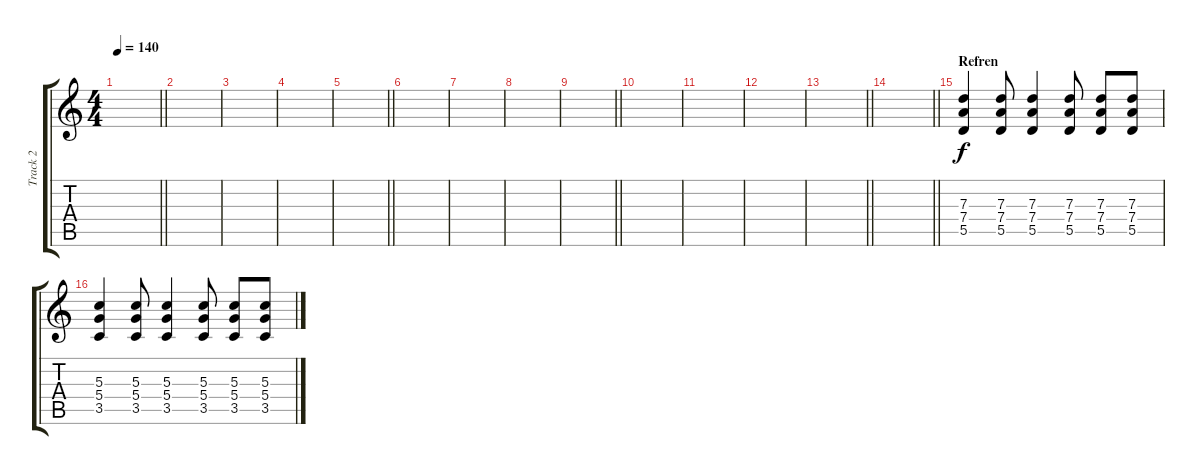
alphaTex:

\track ("Track 2" "Track 2") {instrument acousticguitarsteel}
\staff {score tabs}
\tuning (E4 B3 G3 D3 A2 E2) {hide}
\ts (4 4)
\tempo 140
\clef g2
\barLineRight lightlight
\ks c
|
|
|
|
\barLineRight lightlight
|
|
|
|
\barLineRight lightlight
|
|
|
|
\barLineRight lightlight
|
\barLineRight lightlight
|
\section ("" "Refren")
(7.3 7.4 5.5).4 (7.3 7.4 5.5).8 (7.3 7.4 5.5).4 (7.3 7.4 5.5).8 (7.3 7.4 5.5).8 (7.3 7.4 5.5).8 |
(5.3 5.4 3.5).4 (5.3 5.4 3.5).8 (5.3 5.4 3.5).4 (5.3 5.4 3.5).8 (5.3 5.4 3.5).8 (5.3 5.4 3.5).8
